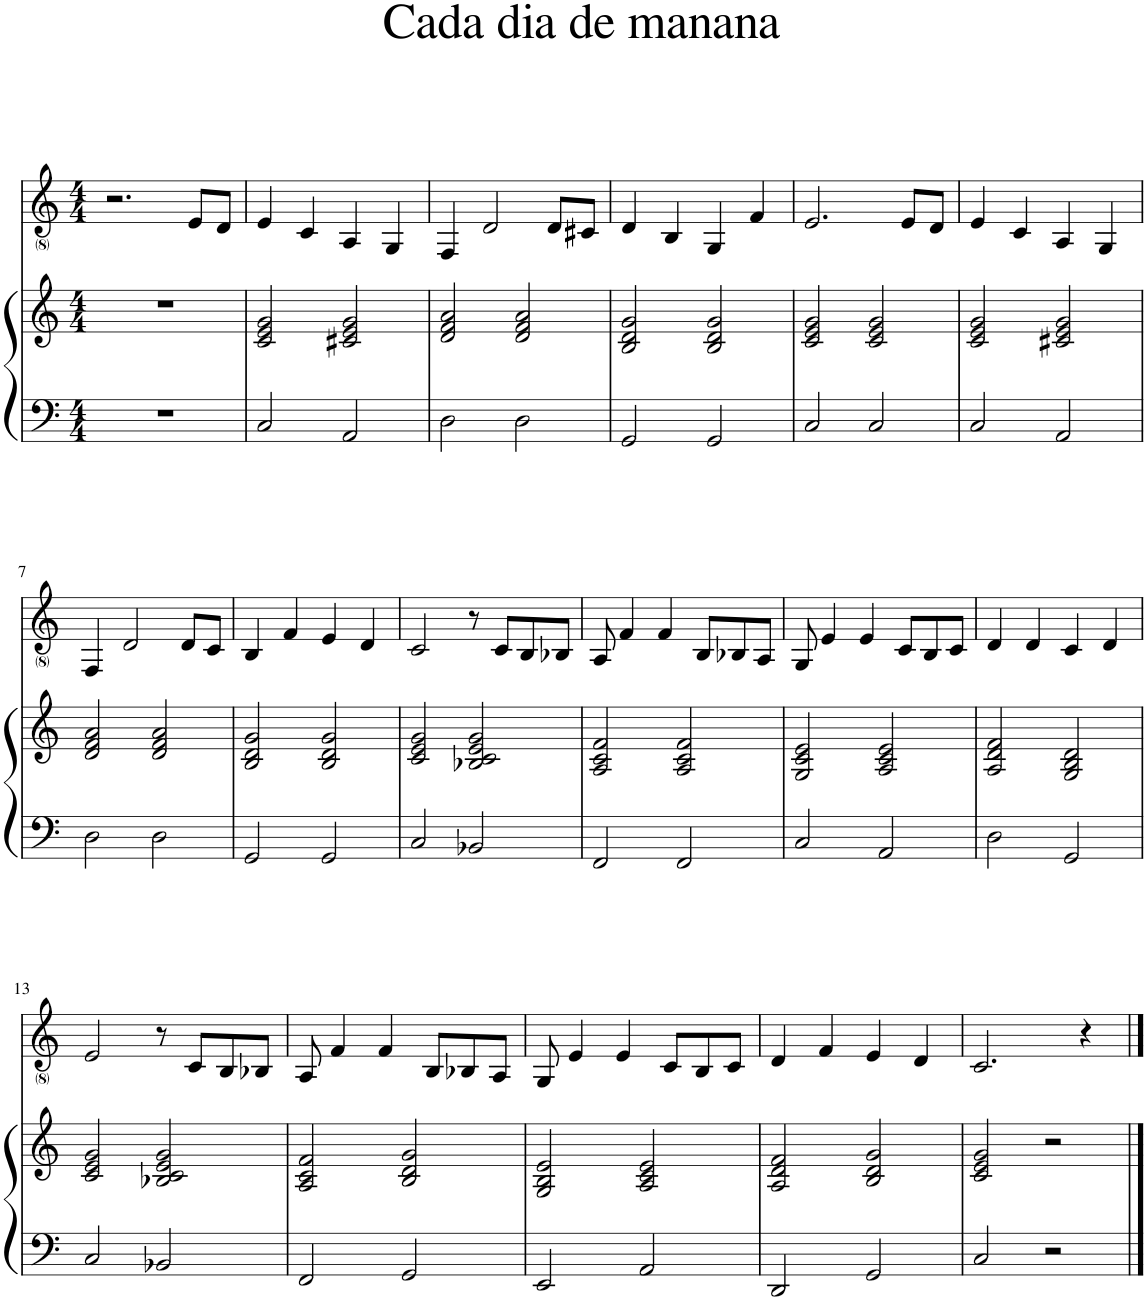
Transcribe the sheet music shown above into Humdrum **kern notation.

**kern	**kern	**kern
*part2	*part2	*part1
*staff3	*staff2	*staff1
*I"Piano	*	*I"Voice
*I'Pno	*	*
*clefF4	*clefG2	*clefG2
*k[]	*k[]	*k[]
*M4/4	*M4/4	*M4/4
=1	=1	=1
1r	1r	2.r
.	.	8e/L
.	.	8d/J
=2	=2	=2
2C/	2c/ 2e/ 2g/	4e/
.	.	4c/
2AA/	2c#X/ 2e/ 2g/	4A/
.	.	4G/
=3	=3	=3
2D\	2d/ 2f/ 2a/	4F/
.	.	2d/
2D\	2d/ 2f/ 2a/	.
.	.	8d/L
.	.	8c#X/J
=4	=4	=4
2GG/	2B/ 2d/ 2g/	4d/
.	.	4B/
2GG/	2B/ 2d/ 2g/	4G/
.	.	4f/
=5	=5	=5
2C/	2c/ 2e/ 2g/	2.e/
2C/	2c/ 2e/ 2g/	.
.	.	8e/L
.	.	8d/J
=6	=6	=6
2C/	2c/ 2e/ 2g/	4e/
.	.	4c/
2AA/	2c#X/ 2e/ 2g/	4A/
.	.	4G/
!!LO:LB:g=z
=7	=7	=7
2D\	2d/ 2f/ 2a/	4F/
.	.	2d/
2D\	2d/ 2f/ 2a/	.
.	.	8d/L
.	.	8c/J
=8	=8	=8
2GG/	2B/ 2d/ 2g/	4B/
.	.	4f/
2GG/	2B/ 2d/ 2g/	4e/
.	.	4d/
=9	=9	=9
2C/	2c/ 2e/ 2g/	2c/
2BB-X/	2B-X/ 2c/ 2e/ 2g/	8r
.	.	8c/L
.	.	8B/
.	.	8B-X/J
=10	=10	=10
2FF/	2A/ 2c/ 2f/	8A/
.	.	4f/
.	.	4f/
2FF/	2A/ 2c/ 2f/	.
.	.	8B/L
.	.	8B-X/
.	.	8A/J
=11	=11	=11
2C/	2G/ 2c/ 2e/	8G/
.	.	4e/
.	.	4e/
2AA/	2A/ 2c/ 2e/	.
.	.	8c/L
.	.	8B/
.	.	8c/J
=12	=12	=12
2D\	2A/ 2d/ 2f/	4d/
.	.	4d/
2GG/	2G/ 2B/ 2d/	4c/
.	.	4d/
!!LO:LB:g=z
=13	=13	=13
2C/	2c/ 2e/ 2g/	2e/
2BB-X/	2B-X/ 2c/ 2e/ 2g/	8r
.	.	8c/L
.	.	8B/
.	.	8B-X/J
=14	=14	=14
2FF/	2A/ 2c/ 2f/	8A/
.	.	4f/
.	.	4f/
2GG/	2B/ 2d/ 2g/	.
.	.	8B/L
.	.	8B-X/
.	.	8A/J
=15	=15	=15
2EE/	2G/ 2B/ 2e/	8G/
.	.	4e/
.	.	4e/
2AA/	2A/ 2c/ 2e/	.
.	.	8c/L
.	.	8B/
.	.	8c/J
=16	=16	=16
2DD/	2A/ 2d/ 2f/	4d/
.	.	4f/
2GG/	2B/ 2d/ 2g/	4e/
.	.	4d/
=17	=17	=17
2C/	2c/ 2e/ 2g/	2.c/
2r	2r	.
.	.	4r
==	==	==
*-	*-	*-
